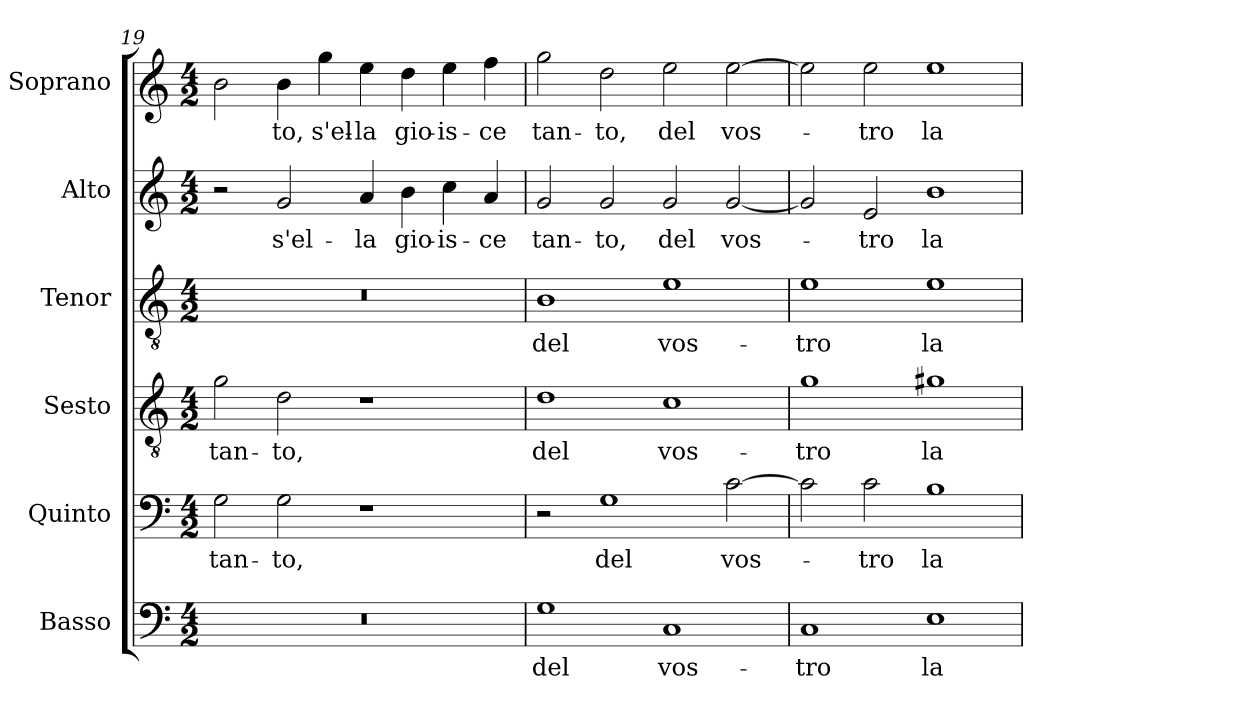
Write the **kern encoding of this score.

**kern	**text	**kern	**text	**kern	**text	**kern	**text	**kern	**text	**kern	**text
*part6	*part6	*part5	*part5	*part4	*part4	*part3	*part3	*part2	*part2	*part1	*part1
*staff6	*staff6	*staff5	*staff5	*staff4	*staff4	*staff3	*staff3	*staff2	*staff2	*staff1	*staff1
*I"Basso	*	*I"Quinto	*	*I"Sesto	*	*I"Tenor	*	*I"Alto	*	*I"Soprano	*
*	*	*	*	*I'T.	*	*I'T.	*	*I'A.	*	*I'Sop.	*
!!LO:LB:g=z
*clefF4	*	*clefF4	*	*clefGv2	*	*clefGv2	*	*clefG2	*	*clefG2	*
*	*	*	*	*ITrd7c12	*	*ITrd7c12	*	*	*	*	*
*k[]	*	*k[]	*	*k[]	*	*k[]	*	*k[]	*	*k[]	*
*C:	*	*C:	*	*C:	*	*C:	*	*C:	*	*C:	*
*M4/2	*	*M4/2	*	*M4/2	*	*M4/2	*	*M4/2	*	*M4/2	*
=19	=19	=19	=19	=19	=19	=19	=19	=19	=19	=19	=19
!LO:N:vis=1	!	!	!	!	!	!	!	!	!	!	!
!	!	!	!LO:LY:b:color=#000000	!	!	!	!	!	!	!	!
!	!	!	!	!	!LO:LY:b:color=#000000	!LO:N:vis=1	!	!	!	!	!
0r	.	2Gi\	tan-	2Gi\	tan-	0r	.	2r	.	2bi\	.
!	!	!	!LO:LY:b:color=#000000	!	!	!	!	!	!	!	!
!	!	!	!	!	!LO:LY:b:color=#000000	!	!	!	!	!	!
!	!	!	!	!	!	!	!	!	!LO:LY:b:color=#000000	!	!
!	!	!	!	!	!	!	!	!	!	!	!LO:LY:b:color=#000000
.	.	2Gi\	-to,	2Di\	-to,	.	.	2gi/	s'el-	4bi\	-to,
!	!	!	!	!	!	!	!	!	!	!	!LO:LY:b:color=#000000
.	.	.	.	.	.	.	.	.	.	4ggi\	s'el-
!	!	!	!	!	!	!	!	!	!LO:LY:b:color=#000000	!	!
!	!	!	!	!	!	!	!	!	!	!	!LO:LY:b:color=#000000
.	.	1r	.	1r	.	.	.	4ai/	-la	4eei\	-la
!	!	!	!	!	!	!	!	!	!LO:LY:b:color=#000000	!	!
!	!	!	!	!	!	!	!	!	!	!	!LO:LY:b:color=#000000
.	.	.	.	.	.	.	.	4bi\	gio-	4ddi\	gio-
!	!	!	!	!	!	!	!	!	!LO:LY:b:color=#000000	!	!
!	!	!	!	!	!	!	!	!	!	!	!LO:LY:b:color=#000000
.	.	.	.	.	.	.	.	4cci\	-is-	4eei\	-is-
!	!	!	!	!	!	!	!	!	!LO:LY:b:color=#000000	!	!
!	!	!	!	!	!	!	!	!	!	!	!LO:LY:b:color=#000000
.	.	.	.	.	.	.	.	4ai/	-ce	4ffi\	-ce
=20	=20	=20	=20	=20	=20	=20	=20	=20	=20	=20	=20
!	!LO:LY:b:color=#000000	!	!	!	!	!	!	!	!	!	!
!	!	!	!	!	!LO:LY:b:color=#000000	!	!	!	!	!	!
!	!	!	!	!	!	!	!LO:LY:b:color=#000000	!	!	!	!
!	!	!	!	!	!	!	!	!	!LO:LY:b:color=#000000	!	!
!	!	!	!	!	!	!	!	!	!	!	!LO:LY:b:color=#000000
1Gi	del	2r	.	1Di	del	1BBi	del	2gi/	tan-	2ggi\	tan-
!	!	!	!LO:LY:b:color=#000000	!	!	!	!	!	!	!	!
!	!	!	!	!	!	!	!	!	!LO:LY:b:color=#000000	!	!
!	!	!	!	!	!	!	!	!	!	!	!LO:LY:b:color=#000000
.	.	1Gi	del	.	.	.	.	2gi/	-to,	2ddi\	-to,
!	!LO:LY:b:color=#000000	!	!	!	!	!	!	!	!	!	!
!	!	!	!	!	!LO:LY:b:color=#000000	!	!	!	!	!	!
!	!	!	!	!	!	!	!LO:LY:b:color=#000000	!	!	!	!
!	!	!	!	!	!	!	!	!	!LO:LY:b:color=#000000	!	!
!	!	!	!	!	!	!	!	!	!	!	!LO:LY:b:color=#000000
1Ci	vos-	.	.	1Ci	vos-	1Ei	vos-	2gi/	del	2eei\	del
!	!	!	!LO:LY:b:color=#000000	!	!	!	!	!	!	!	!
!	!	!	!	!	!	!	!	!	!LO:LY:b:color=#000000	!	!
!	!	!	!	!	!	!	!	!	!	!	!LO:LY:b:color=#000000
.	.	[2ci\	vos-	.	.	.	.	[2gi/	vos-	[2eei\	vos-
=21	=21	=21	=21	=21	=21	=21	=21	=21	=21	=21	=21
!	!LO:LY:b:color=#000000	!	!	!	!	!	!	!	!	!	!
!	!	!	!	!	!LO:LY:b:color=#000000	!	!	!	!	!	!
!	!	!	!	!	!	!	!LO:LY:b:color=#000000	!	!	!	!
1Ci	-tro	2ci\]	.	1Gi	-tro	1Ei	-tro	2gi/]	.	2eei\]	.
!	!	!	!LO:LY:b:color=#000000	!	!	!	!	!	!	!	!
!	!	!	!	!	!	!	!	!	!LO:LY:b:color=#000000	!	!
!	!	!	!	!	!	!	!	!	!	!	!LO:LY:b:color=#000000
.	.	2ci\	-tro	.	.	.	.	2ei/	-tro	2eei\	-tro
!	!LO:LY:b:color=#000000	!	!	!	!	!	!	!	!	!	!
!	!	!	!LO:LY:b:color=#000000	!	!	!	!	!	!	!	!
!	!	!	!	!	!LO:LY:b:color=#000000	!	!	!	!	!	!
!	!	!	!	!	!	!	!LO:LY:b:color=#000000	!	!	!	!
!	!	!	!	!	!	!	!	!	!LO:LY:b:color=#000000	!	!
!	!	!	!	!	!	!	!	!	!	!	!LO:LY:b:color=#000000
1Ei	la-	1Bi	la-	1G#Xi	la-	1Ei	la-	1bi	la-	1eei	la-
=	=	=	=	=	=	=	=	=	=	=	=
*-	*-	*-	*-	*-	*-	*-	*-	*-	*-	*-	*-
